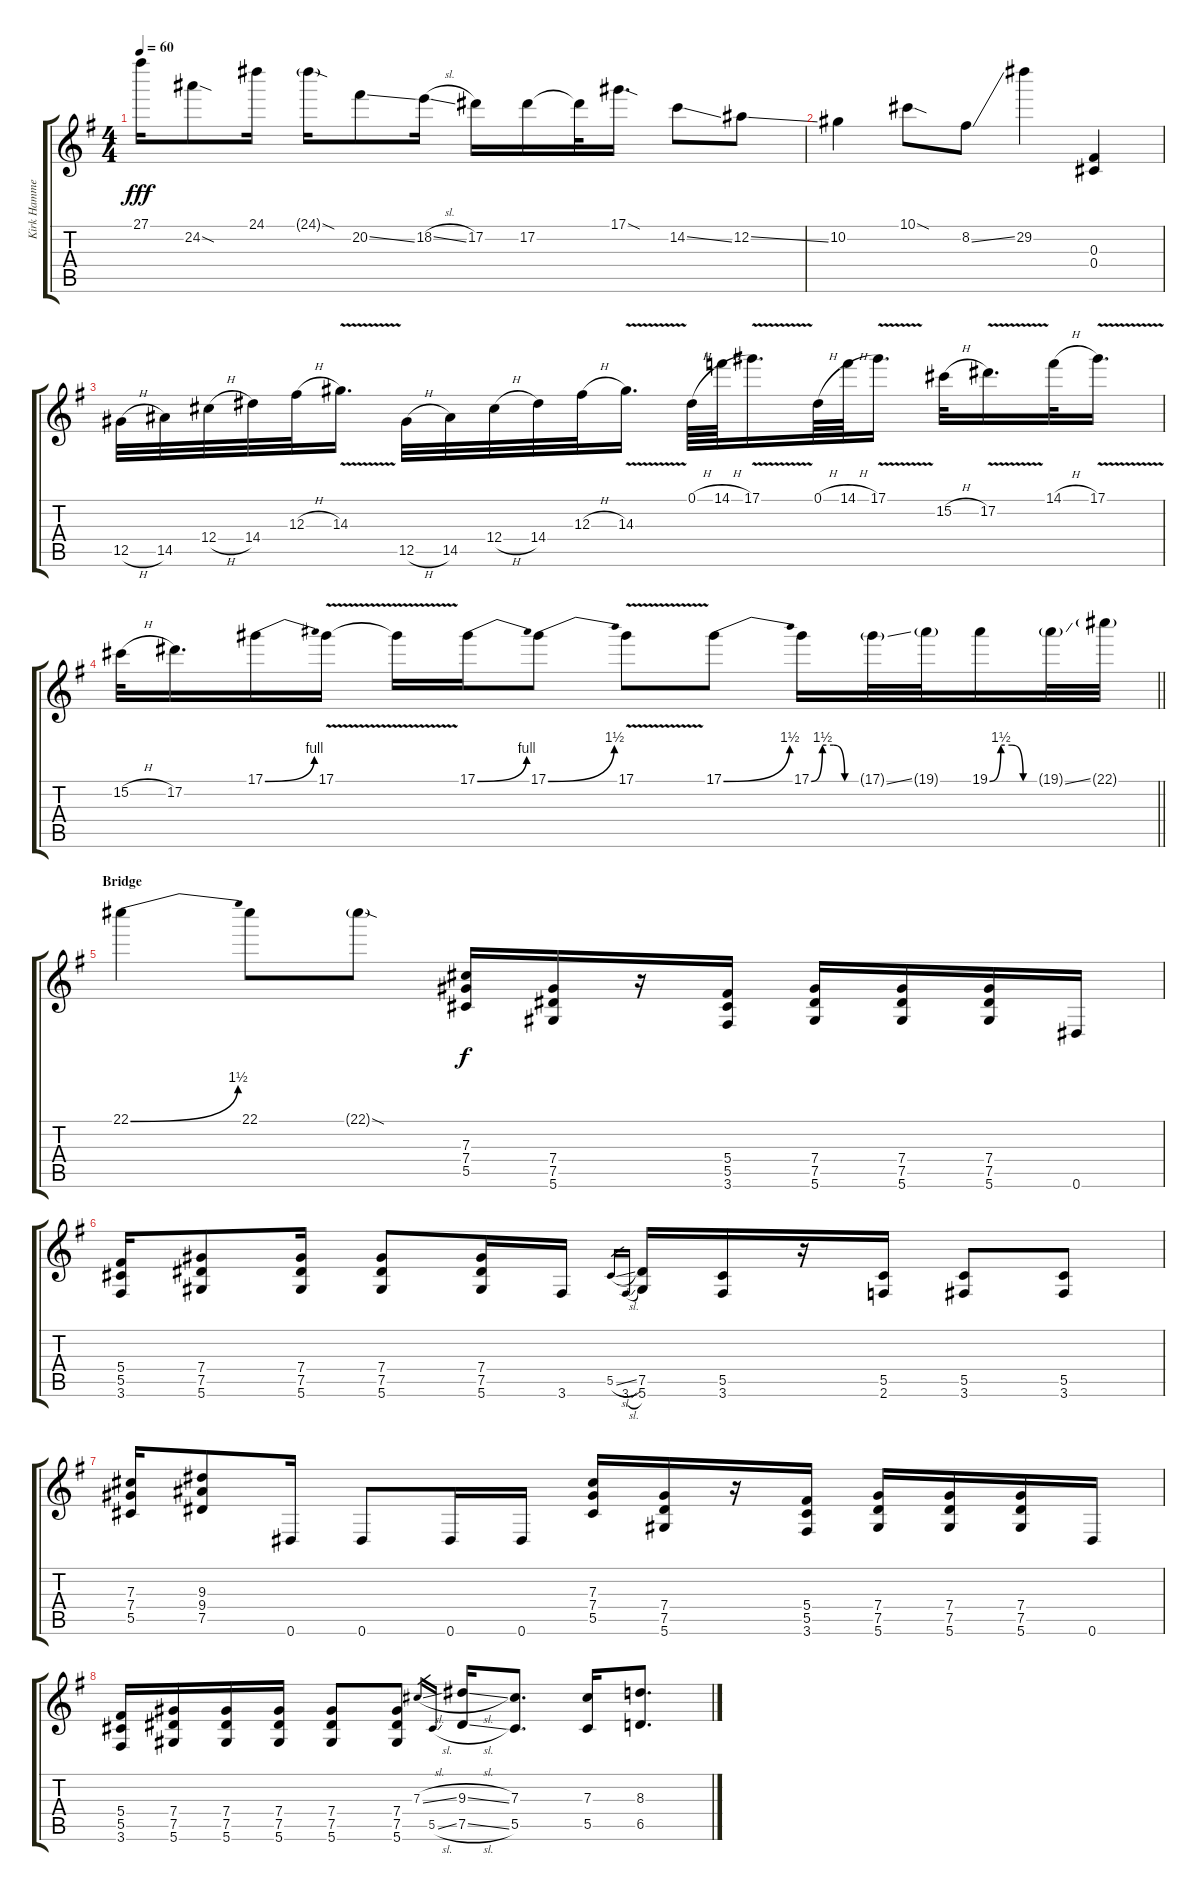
\track ("Kirk Hammett [Guitar]" "Kirk Hamme") {instrument distortionguitar}
\staff {score tabs}
\tuning (Eb4 Bb3 Gb3 Db3 Ab2 Eb2) {hide}
\ts (4 4)
\tempo 60
\clef g2
\ks g
27.1.16{dy fff} 24.2{sod}.8 24.1.16 24.1{sod g}.16 20.2{ss}.8 18.2{sl}.16 17.2.16 17.2.16 17.2{t}.32 17.1{sod}.16{d} 14.2{ss}.8 12.2{ss}.8 |
10.2.4 10.1{sod}.8 8.2{ss}.8 29.2.4 (0.3 0.4).4 |
12.5{h}.32 14.5.32 12.4{h}.32 14.4.32 12.3{h}.32 14.3{v}.16{d} 12.5{h}.32 14.5.32 12.4{h}.32 14.4.32 12.3{h}.32 14.3{v}.16{d} 0.1{h}.64 14.1{h}.64 17.1{v}.16{d} 0.1{h}.64 14.1{h}.64 17.1{v}.16{d} 15.2{h}.32 17.2{v}.16{d} 14.1{h}.32 17.1{v}.16{d} |
\barLineRight lightlight
15.2{h}.32 17.2.16{d} 17.1{be (bend 0 0 60 4)}.16 17.1{v}.16 17.1{t}.16 17.1{be (bend 0 0 60 4)}.16 17.1{be (bend 0 0 60 6)}.8 17.1{v}.8 17.1{be (bend 0 0 60 6)}.8 17.1{be (custom 0 0 15 6 30 6 45 0 60 0)}.16 17.1{ss g}.32 19.1{g}.32 19.1{be (custom 0 0 15 6 30 6 45 0 60 0)}.16 19.1{ss g}.32 22.1{g}.32 |
\section ("" "Bridge")
22.1{be (bend 0 0 60 6)}.4 22.1.8 22.1{sod g}.8 (7.3 7.4 5.5).16{dy f volume 14 instrument overdrivenguitar} (7.4 7.5 5.6).16 r.16 (5.4 5.5 3.6).16 (7.4 7.5 5.6).16 (7.4 7.5 5.6).16 (7.4 7.5 5.6).16 0.6.16 |
(5.4 5.5 3.6).16 (7.4 7.5 5.6).8 (7.4 7.5 5.6).16 (7.4 7.5 5.6).8 (7.4 7.5 5.6).16 3.6.16 5.5{sl}.16{gr} 3.6{sl}.16{gr} (7.5 5.6).16 (5.5 3.6).16 r.16 (5.5 2.6).16 (5.5 3.6).8 (5.5 3.6).8 |
(7.3 7.4 5.5).16 (9.3 9.4 7.5).8 0.6.16 0.6.8 0.6.16 0.6.16 (7.3 7.4 5.5).16 (7.4 7.5 5.6).16 r.16 (5.4 5.5 3.6).16 (7.4 7.5 5.6).16 (7.4 7.5 5.6).16 (7.4 7.5 5.6).16 0.6.16 |
(5.4 5.5 3.6).16 (7.4 7.5 5.6).16 (7.4 7.5 5.6).16 (7.4 7.5 5.6).16 (7.4 7.5 5.6).8 (7.4 7.5 5.6).8 7.3{sl}.16{gr} 5.5{sl}.16{gr} (9.3{sl} 7.5{sl}).16 (7.3 5.5).8{d} (7.3 5.5).16 (8.3 6.5).8{d}
